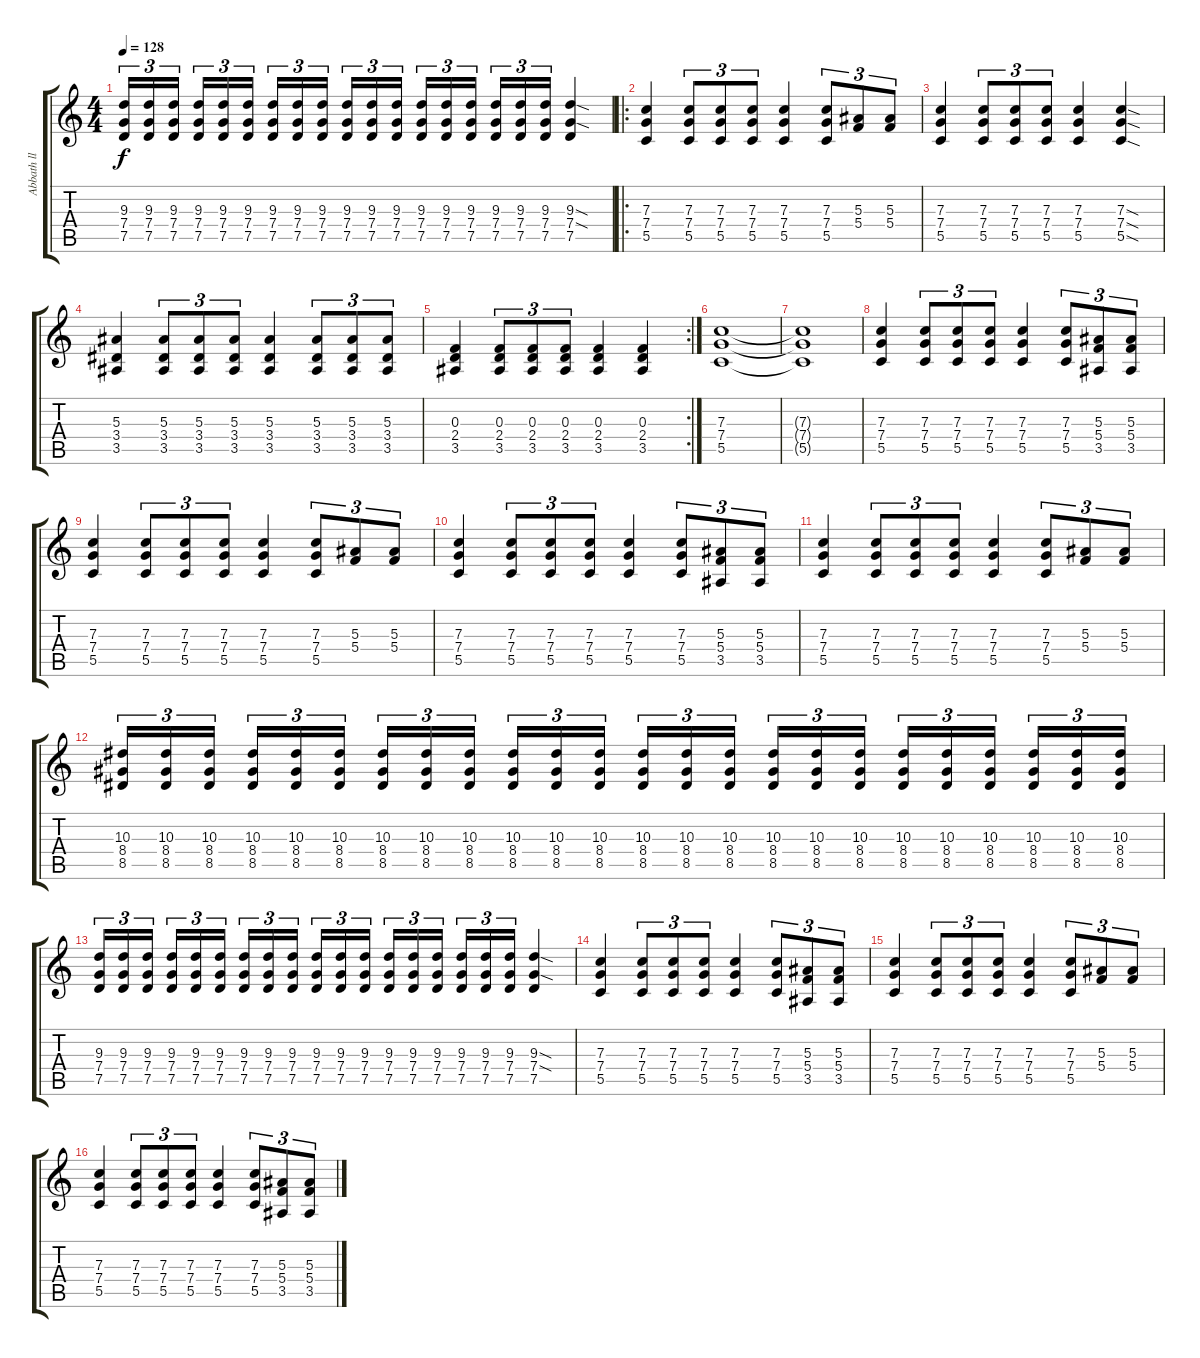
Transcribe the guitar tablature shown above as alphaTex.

\track ("Abbath ll " "Abbath ll ") {instrument overdrivenguitar}
\staff {score tabs}
\tuning (D4 A3 F3 C3 G2 D2) {hide}
\ts (4 4)
\tempo 128
\clef g2
\ks c
(9.3 7.4 7.5).16{tu (3 2) dy f} (9.3 7.4 7.5).16{tu (3 2)} (9.3 7.4 7.5).16{tu (3 2) beam splitsecondary} (9.3 7.4 7.5).16{tu (3 2)} (9.3 7.4 7.5).16{tu (3 2)} (9.3 7.4 7.5).16{tu (3 2)} (9.3 7.4 7.5).16{tu (3 2)} (9.3 7.4 7.5).16{tu (3 2)} (9.3 7.4 7.5).16{tu (3 2) beam splitsecondary} (9.3 7.4 7.5).16{tu (3 2)} (9.3 7.4 7.5).16{tu (3 2)} (9.3 7.4 7.5).16{tu (3 2)} (9.3 7.4 7.5).16{tu (3 2)} (9.3 7.4 7.5).16{tu (3 2)} (9.3 7.4 7.5).16{tu (3 2) beam splitsecondary} (9.3 7.4 7.5).16{tu (3 2)} (9.3 7.4 7.5).16{tu (3 2)} (9.3 7.4 7.5).16{tu (3 2)} (9.3{sod} 7.4{sod} 7.5).4 |
\ro
(7.3 7.4 5.5).4 (7.3 7.4 5.5).8{tu (3 2)} (7.3 7.4 5.5).8{tu (3 2)} (7.3 7.4 5.5).8{tu (3 2)} (7.3 7.4 5.5).4 (7.3 7.4 5.5).8{tu (3 2)} (5.3 5.4).8{tu (3 2)} (5.3 5.4).8{tu (3 2)} |
(7.3 7.4 5.5).4 (7.3 7.4 5.5).8{tu (3 2)} (7.3 7.4 5.5).8{tu (3 2)} (7.3 7.4 5.5).8{tu (3 2)} (7.3 7.4 5.5).4 (7.3{sod} 7.4{sod} 5.5{sod}).4 |
(5.3 3.4 3.5).4 (5.3 3.4 3.5).8{tu (3 2)} (5.3 3.4 3.5).8{tu (3 2)} (5.3 3.4 3.5).8{tu (3 2)} (5.3 3.4 3.5).4 (5.3 3.4 3.5).8{tu (3 2)} (5.3 3.4 3.5).8{tu (3 2)} (5.3 3.4 3.5).8{tu (3 2)} |
\rc 2
(0.3 2.4 3.5).4 (0.3 2.4 3.5).8{tu (3 2)} (0.3 2.4 3.5).8{tu (3 2)} (0.3 2.4 3.5).8{tu (3 2)} (0.3 2.4 3.5).4 (0.3 2.4 3.5).4 |
(7.3 7.4 5.5).1 |
(7.3{t} 7.4{t} 5.5{t}).1 |
(7.3 7.4 5.5).4 (7.3 7.4 5.5).8{tu (3 2)} (7.3 7.4 5.5).8{tu (3 2)} (7.3 7.4 5.5).8{tu (3 2)} (7.3 7.4 5.5).4 (7.3 7.4 5.5).8{tu (3 2)} (5.3 5.4 3.5).8{tu (3 2)} (5.3 5.4 3.5).8{tu (3 2)} |
(7.3 7.4 5.5).4 (7.3 7.4 5.5).8{tu (3 2)} (7.3 7.4 5.5).8{tu (3 2)} (7.3 7.4 5.5).8{tu (3 2)} (7.3 7.4 5.5).4 (7.3 7.4 5.5).8{tu (3 2)} (5.3 5.4).8{tu (3 2)} (5.3 5.4).8{tu (3 2)} |
(7.3 7.4 5.5).4 (7.3 7.4 5.5).8{tu (3 2)} (7.3 7.4 5.5).8{tu (3 2)} (7.3 7.4 5.5).8{tu (3 2)} (7.3 7.4 5.5).4 (7.3 7.4 5.5).8{tu (3 2)} (5.3 5.4 3.5).8{tu (3 2)} (5.3 5.4 3.5).8{tu (3 2)} |
(7.3 7.4 5.5).4 (7.3 7.4 5.5).8{tu (3 2)} (7.3 7.4 5.5).8{tu (3 2)} (7.3 7.4 5.5).8{tu (3 2)} (7.3 7.4 5.5).4 (7.3 7.4 5.5).8{tu (3 2)} (5.3 5.4).8{tu (3 2)} (5.3 5.4).8{tu (3 2)} |
(10.3 8.4 8.5).16{tu (3 2)} (10.3 8.4 8.5).16{tu (3 2)} (10.3 8.4 8.5).16{tu (3 2) beam splitsecondary} (10.3 8.4 8.5).16{tu (3 2)} (10.3 8.4 8.5).16{tu (3 2)} (10.3 8.4 8.5).16{tu (3 2)} (10.3 8.4 8.5).16{tu (3 2)} (10.3 8.4 8.5).16{tu (3 2)} (10.3 8.4 8.5).16{tu (3 2) beam splitsecondary} (10.3 8.4 8.5).16{tu (3 2)} (10.3 8.4 8.5).16{tu (3 2)} (10.3 8.4 8.5).16{tu (3 2)} (10.3 8.4 8.5).16{tu (3 2)} (10.3 8.4 8.5).16{tu (3 2)} (10.3 8.4 8.5).16{tu (3 2) beam splitsecondary} (10.3 8.4 8.5).16{tu (3 2)} (10.3 8.4 8.5).16{tu (3 2)} (10.3 8.4 8.5).16{tu (3 2)} (10.3 8.4 8.5).16{tu (3 2)} (10.3 8.4 8.5).16{tu (3 2)} (10.3 8.4 8.5).16{tu (3 2) beam splitsecondary} (10.3 8.4 8.5).16{tu (3 2)} (10.3 8.4 8.5).16{tu (3 2)} (10.3 8.4 8.5).16{tu (3 2)} |
(9.3 7.4 7.5).16{tu (3 2)} (9.3 7.4 7.5).16{tu (3 2)} (9.3 7.4 7.5).16{tu (3 2) beam splitsecondary} (9.3 7.4 7.5).16{tu (3 2)} (9.3 7.4 7.5).16{tu (3 2)} (9.3 7.4 7.5).16{tu (3 2)} (9.3 7.4 7.5).16{tu (3 2)} (9.3 7.4 7.5).16{tu (3 2)} (9.3 7.4 7.5).16{tu (3 2) beam splitsecondary} (9.3 7.4 7.5).16{tu (3 2)} (9.3 7.4 7.5).16{tu (3 2)} (9.3 7.4 7.5).16{tu (3 2)} (9.3 7.4 7.5).16{tu (3 2)} (9.3 7.4 7.5).16{tu (3 2)} (9.3 7.4 7.5).16{tu (3 2) beam splitsecondary} (9.3 7.4 7.5).16{tu (3 2)} (9.3 7.4 7.5).16{tu (3 2)} (9.3 7.4 7.5).16{tu (3 2)} (9.3{sod} 7.4{sod} 7.5).4 |
(7.3 7.4 5.5).4 (7.3 7.4 5.5).8{tu (3 2)} (7.3 7.4 5.5).8{tu (3 2)} (7.3 7.4 5.5).8{tu (3 2)} (7.3 7.4 5.5).4 (7.3 7.4 5.5).8{tu (3 2)} (5.3 5.4 3.5).8{tu (3 2)} (5.3 5.4 3.5).8{tu (3 2)} |
(7.3 7.4 5.5).4 (7.3 7.4 5.5).8{tu (3 2)} (7.3 7.4 5.5).8{tu (3 2)} (7.3 7.4 5.5).8{tu (3 2)} (7.3 7.4 5.5).4 (7.3 7.4 5.5).8{tu (3 2)} (5.3 5.4).8{tu (3 2)} (5.3 5.4).8{tu (3 2)} |
(7.3 7.4 5.5).4 (7.3 7.4 5.5).8{tu (3 2)} (7.3 7.4 5.5).8{tu (3 2)} (7.3 7.4 5.5).8{tu (3 2)} (7.3 7.4 5.5).4 (7.3 7.4 5.5).8{tu (3 2)} (5.3 5.4 3.5).8{tu (3 2)} (5.3 5.4 3.5).8{tu (3 2)}
